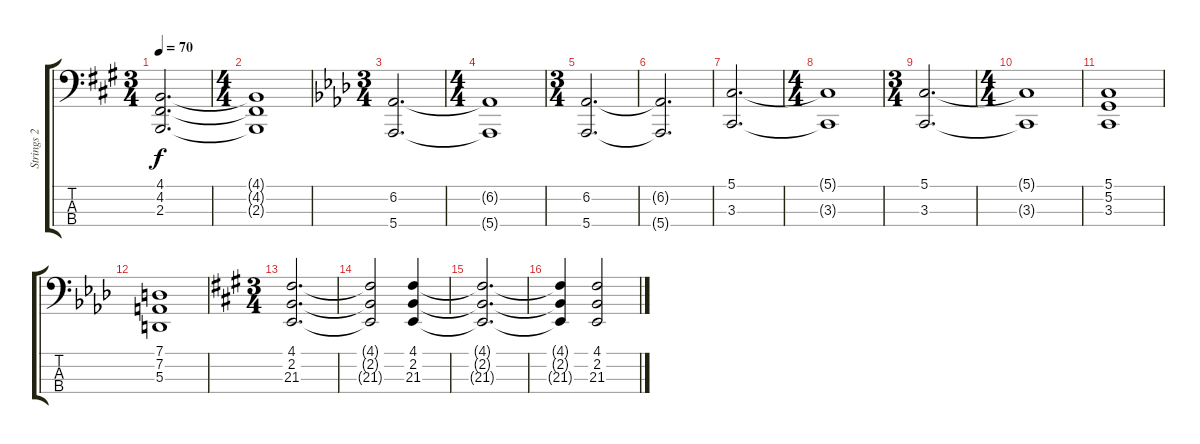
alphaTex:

\track ("Strings 2" "Strings 2") {instrument stringensemble2}
\staff {score tabs}
\tuning (G2 D2 A1 Eb1) {hide}
\ts (3 4)
\tempo 70
\clef f4
\ks a
(4.1 4.2 2.3).2{d dy f} |
\ts (4 4)
(4.1{t} 4.2{t} 2.3{t}).1 |
\ts (3 4)
\ks ab
(6.2 5.4).2{d} |
\ts (4 4)
(6.2{t} 5.4{t}).1 |
\ts (3 4)
(6.2 5.4).2{d} |
(6.2{t} 5.4{t}).2{d} |
(5.1 3.3).2{d} |
\ts (4 4)
(5.1{t} 3.3{t}).1 |
\ts (3 4)
(5.1 3.3).2{d} |
\ts (4 4)
(5.1{t} 3.3{t}).1 |
(5.1 5.2 3.3).1 |
(7.1 7.2 5.3).1 |
\ts (3 4)
\ks a
(4.1 2.2 21.3).2{d} |
(4.1{t} 2.2{t} 21.3{t}).2 (4.1 2.2 21.3).4 |
(4.1{t} 2.2{t} 21.3{t}).2{d} |
(4.1{t} 2.2{t} 21.3{t}).4 (4.1 2.2 21.3).2
